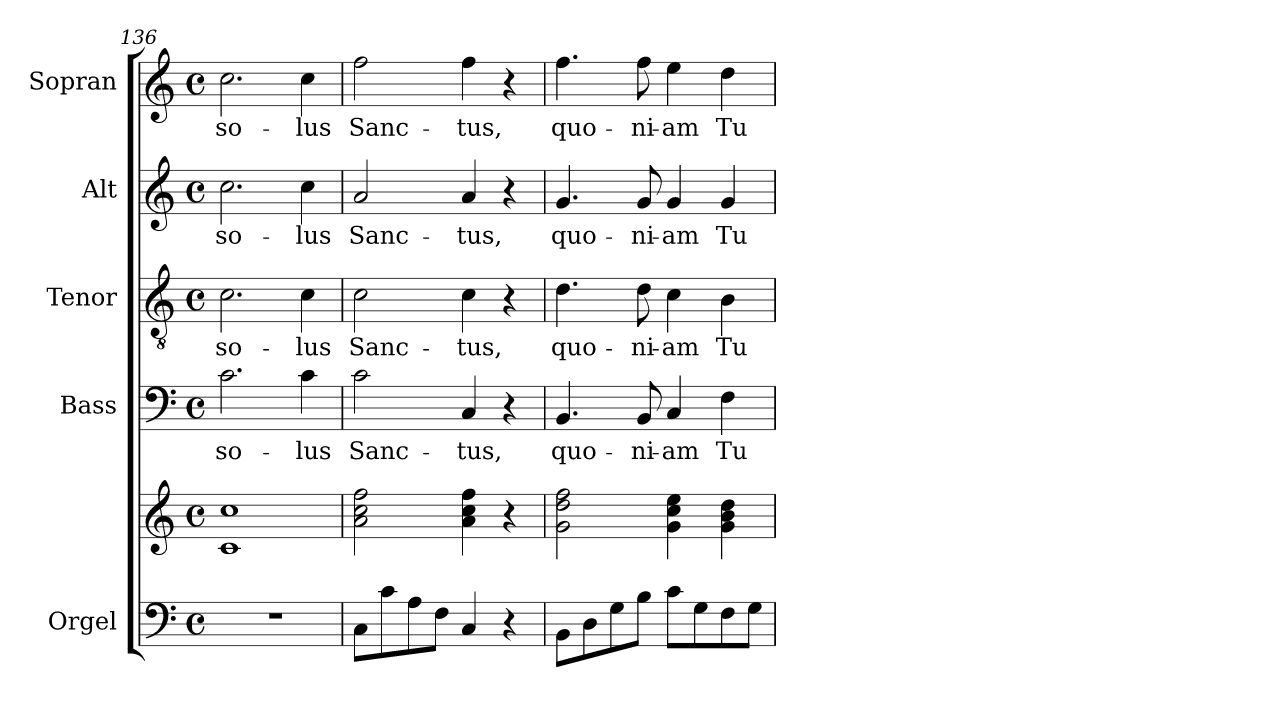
**kern	**kern	**kern	**text	**kern	**text	**kern	**text	**kern	**text
*part5	*part5	*part4	*part4	*part3	*part3	*part2	*part2	*part1	*part1
*staff6	*staff5	*staff4	*staff4	*staff3	*staff3	*staff2	*staff2	*staff1	*staff1
*I"Orgel	*	*I"Bass	*	*I"Tenor	*	*I"Alt	*	*I"Sopran	*
*I'Org.	*	*I'B.	*	*I'T.	*	*I'A.	*	*I'S.	*
*clefF4	*clefG2	*clefF4	*	*clefGv2	*	*clefG2	*	*clefG2	*
*k[]	*k[]	*k[]	*	*k[]	*	*k[]	*	*k[]	*
*C:	*C:	*C:	*	*C:	*	*C:	*	*C:	*
*M4/4	*M4/4	*M4/4	*	*M4/4	*	*M4/4	*	*M4/4	*
*met(c)	*met(c)	*met(c)	*	*met(c)	*	*met(c)	*	*met(c)	*
=136	=136	=136	=136	=136	=136	=136	=136	=136	=136
!	!	!	!LO:LY:b	!	!LO:LY:b	!	!LO:LY:b	!	!LO:LY:b
1r	1c 1cc	2.c\	so-	2.c\	so-	2.cc\	so-	2.cc\	so-
!	!	!	!LO:LY:b	!	!LO:LY:b	!	!LO:LY:b	!	!LO:LY:b
.	.	4c\	-lus	4c\	-lus	4cc\	-lus	4cc\	-lus
=137	=137	=137	=137	=137	=137	=137	=137	=137	=137
!	!	!	!LO:LY:b	!	!LO:LY:b	!	!LO:LY:b	!	!LO:LY:b
8C\L	2a\ 2cc\ 2ff\	2c\	Sanc-	2c\	Sanc-	2a/	Sanc-	2ff\	Sanc-
8c\	.	.	.	.	.	.	.	.	.
8A\	.	.	.	.	.	.	.	.	.
8F\J	.	.	.	.	.	.	.	.	.
!	!	!	!LO:LY:b	!	!LO:LY:b	!	!LO:LY:b	!	!LO:LY:b
4C/	4a\ 4cc\ 4ff\	4C/	-tus,	4c\	-tus,	4a/	-tus,	4ff\	-tus,
4r	4r	4r	.	4r	.	4r	.	4r	.
=138	=138	=138	=138	=138	=138	=138	=138	=138	=138
!	!	!	!LO:LY:b	!	!LO:LY:b	!	!LO:LY:b	!	!LO:LY:b
8BB\L	2g\ 2dd\ 2ff\	4.BB/	quo-	4.d\	quo-	4.g/	quo-	4.ff\	quo-
8D\	.	.	.	.	.	.	.	.	.
8G\	.	.	.	.	.	.	.	.	.
!	!	!	!LO:LY:b	!	!LO:LY:b	!	!LO:LY:b	!	!LO:LY:b
8B\J	.	8BB/	-ni-	8d\	-ni-	8g/	-ni-	8ff\	-ni-
!	!	!	!LO:LY:b	!	!LO:LY:b	!	!LO:LY:b	!	!LO:LY:b
8c\L	4g\ 4cc\ 4ee\	4C/	-am	4c\	-am	4g/	-am	4ee\	-am
8G\	.	.	.	.	.	.	.	.	.
!	!	!	!LO:LY:b	!	!LO:LY:b	!	!LO:LY:b	!	!LO:LY:b
8F\	4g\ 4b\ 4dd\	4F\	Tu	4B\	Tu	4g/	Tu	4dd\	Tu
8G\J	.	.	.	.	.	.	.	.	.
=	=	=	=	=	=	=	=	=	=
*-	*-	*-	*-	*-	*-	*-	*-	*-	*-
